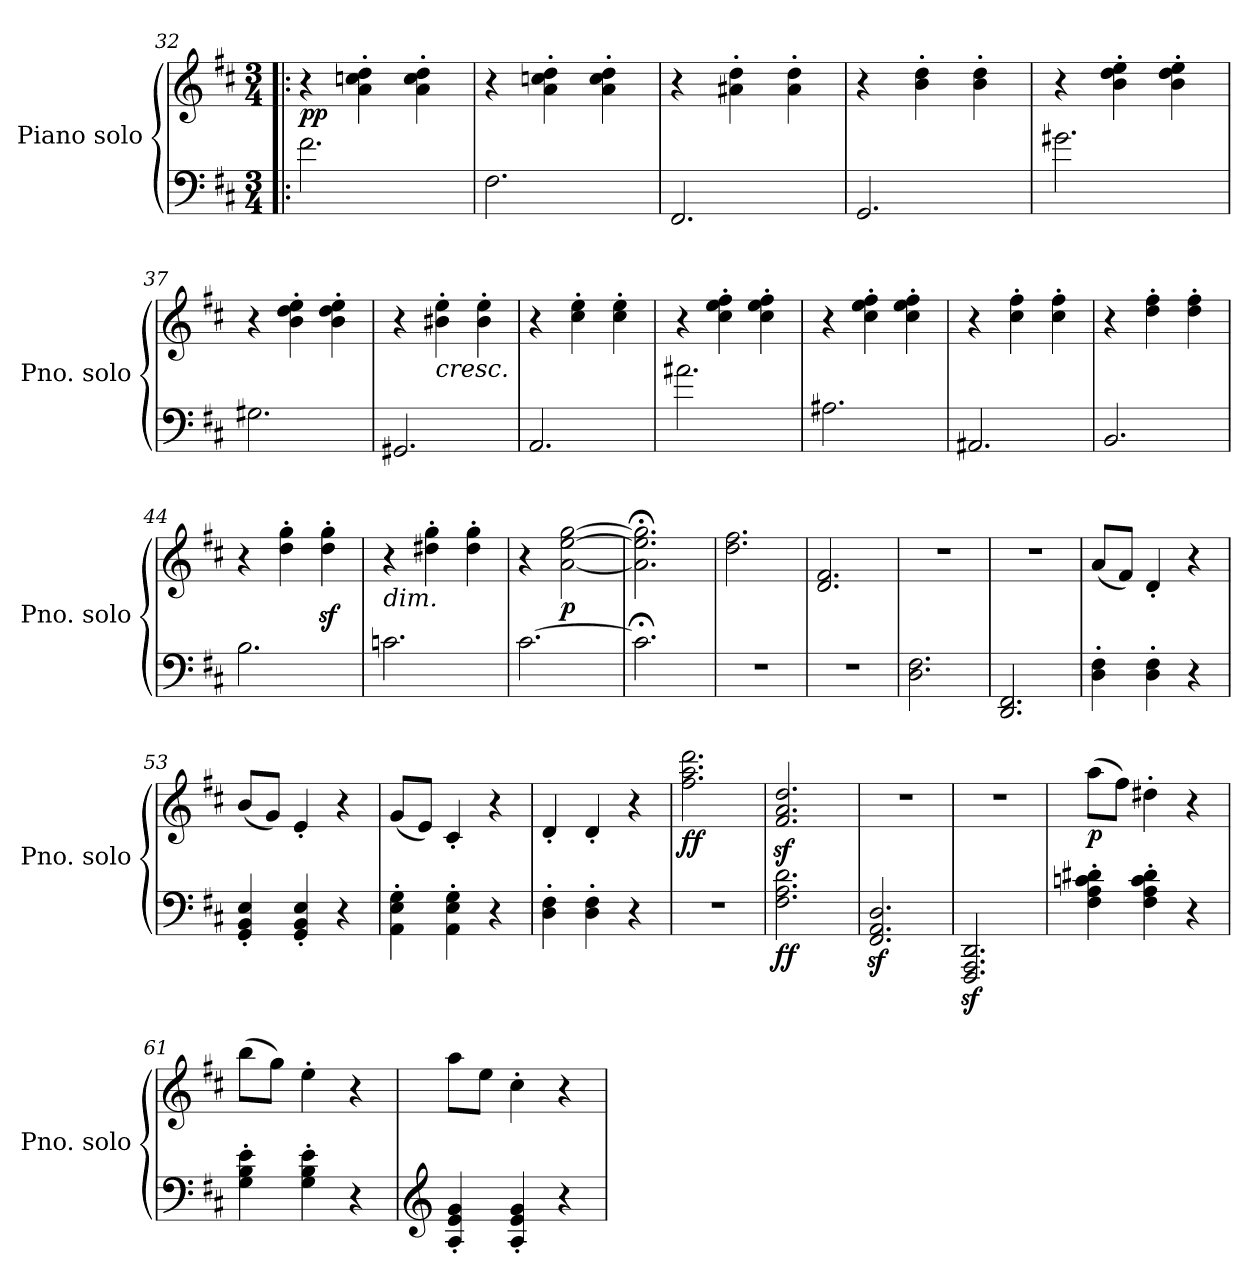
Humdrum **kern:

**kern	**kern	**dynam
*part1	*part1	*part1
*staff2	*staff1	*staff1/2
*I"Piano solo	*	*
*I'Pno. solo	*	*
!!LO:LB:g=z
*clefF4	*clefG2	*
*k[f#c#]	*k[f#c#]	*
*M3/4	*M3/4	*
=32!|:	=32!|:	=32!|:
!	!	!LO:DY:b
2.f#\	4r	pp
.	4a\' 4ccn\' 4dd\'	.
.	4a\' 4cc\' 4dd\'	.
=33	=33	=33
2.F#\	4r	.
.	4a\' 4ccn\' 4dd\'	.
.	4a\' 4cc\' 4dd\'	.
=34	=34	=34
2.FF#/	4r	.
.	4a#X\' 4dd\'	.
.	4a#\' 4dd\'	.
=35	=35	=35
2.GG/	4r	.
.	4b\' 4dd\'	.
.	4b\' 4dd\'	.
=36	=36	=36
2.g#X\	4r	.
.	4b\' 4dd\' 4ee\'	.
.	4b\' 4dd\' 4ee\'	.
=37	=37	=37
2.G#X\	4r	.
.	4b\' 4dd\' 4ee\'	.
.	4b\' 4dd\' 4ee\'	.
=38	=38	=38
2.GG#X/	4r	.
!	!LO:TX:b:i:t=cresc.	!
.	4b#X\' 4ee\'	.
.	4b#\' 4ee\'	.
!!LO:LB:g=z
=39	=39	=39
2.AA/	4r	.
.	4cc#\' 4ee\'	.
.	4cc#\' 4ee\'	.
=40	=40	=40
2.a#X\	4r	.
.	4cc#\' 4ee\' 4ff#\'	.
.	4cc#\' 4ee\' 4ff#\'	.
=41	=41	=41
2.A#X\	4r	.
.	4cc#\' 4ee\' 4ff#\'	.
.	4cc#\' 4ee\' 4ff#\'	.
=42	=42	=42
2.AA#X/	4r	.
.	4cc#\' 4ff#\'	.
.	4cc#\' 4ff#\'	.
=43	=43	=43
2.BB/	4r	.
.	4dd\' 4ff#\'	.
.	4dd\' 4ff#\'	.
=44	=44	=44
2.B\	4r	.
.	4dd\' 4gg\'	.
.	4dd\z<' 4gg\z<'	.
=45	=45	=45
!	!LO:TX:b:i:t=dim.	!
2.cn\	4r	.
.	4dd#X\' 4gg\'	.
.	4dd#\' 4gg\'	.
=46	=46	=46
[2.c#\	4r	.
!	!	!LO:DY:b
.	[2a\ [2ee\ [2gg\	p
=47	=47	=47
2.c#;<\]	2.a\];< 2.ee\];< 2.gg\];<	.
!!LO:LB:g=z
=48	=48	=48
2.r	2.dd\ 2.ff#\	.
=49	=49	=49
2.r	2.d/ 2.f#/	.
=50	=50	=50
2.D\ 2.F#\	2.r	.
=51	=51	=51
2.DD/ 2.FF#/	2.r	.
=52	=52	=52
4D\' 4F#\'	(<8a/L	.
.	8f#/J)	.
4D\' 4F#\'	4d'/	.
4r	4r	.
=53	=53	=53
4GG/' 4BB/' 4E/'	(<8b/L	.
.	8g/J)	.
4GG/' 4BB/' 4E/'	4e'/	.
4r	4r	.
=54	=54	=54
4AA\' 4E\' 4G\'	(<8g/L	.
.	8e/J)	.
4AA\' 4E\' 4G\'	4c#'/	.
4r	4r	.
=55	=55	=55
4D\' 4F#\'	4d'/	.
4D\' 4F#\'	4d'/	.
4r	4r	.
!!LO:PB:g=z
=56	=56	=56
!	!	!LO:DY:b
2.r	2.ff#\ 2.aa\ 2.ddd\	ff
=57	=57	=57
!	!	!LO:DY:b=2
2.F#\ 2.A\ 2.d\	2.f#/z< 2.a/z< 2.dd/z<	ff
=58	=58	=58
2.FF#/z> 2.AA/z> 2.D/z>	2.r	.
=59	=59	=59
2.FFF#/z> 2.AAA/z> 2.DD/z>	2.r	.
=60	=60	=60
!	!	!LO:DY:b
4F#\' 4A\' 4cn\' 4d#X\'	(>8aa\L	p
.	8ff#\J)	.
4F#\' 4A\' 4c\' 4d#\'	4dd#X'\	.
4r	4r	.
=61	=61	=61
4G\' 4B\' 4e\'	(>8bb\L	.
.	8gg\J)	.
4G\' 4B\' 4e\'	4ee'\	.
4r	4r	.
=62	=62	=62
*clefG2	*	*
4A/' 4e/' 4g/'	8aa\L	.
.	8ee\J	.
4A/' 4e/' 4g/'	4cc#'\	.
4r	4r	.
=	=	=
*-	*-	*-
